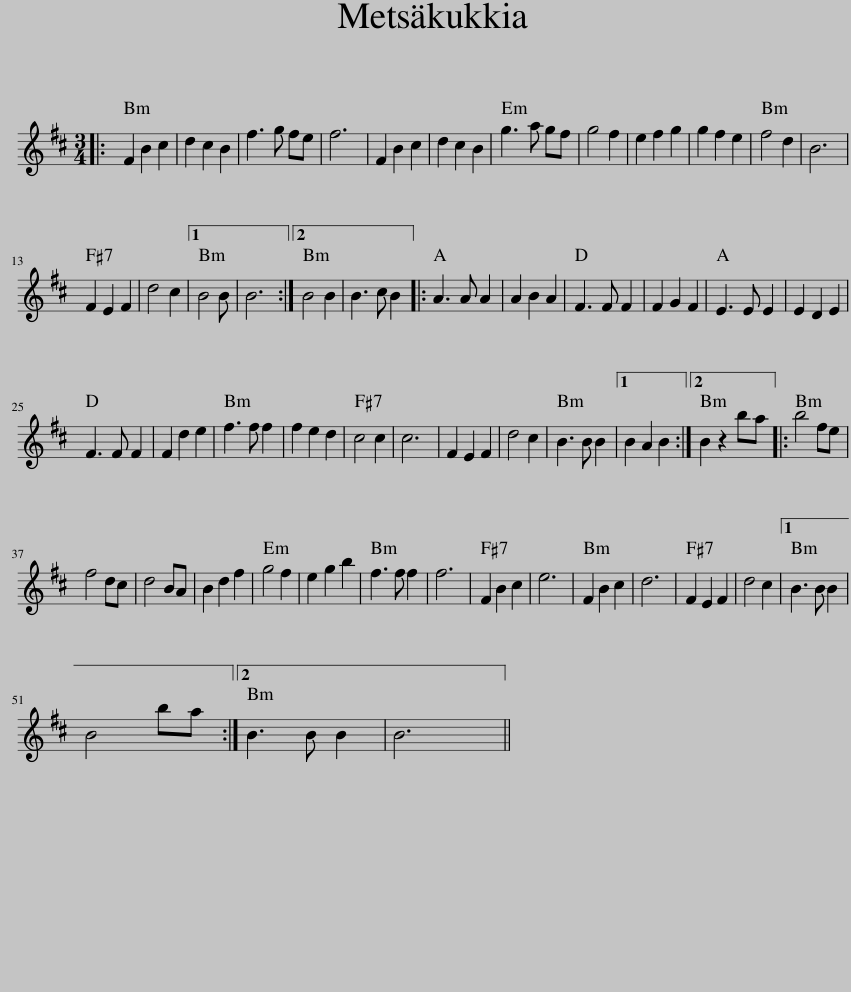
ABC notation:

X:1
L:1/8
M:3/4
I:linebreak $
K:Bmin
V:1 treble
V:1
|: F2 B2 c2 | d2 c2 B2 | f3 g fe | f6 | F2 B2 c2 | %5
 d2 c2 B2 | g3 a gf | g4 f2 | e2 f2 g2 | g2 f2 e2 | %10
 f4 d2 | B6 |$ F2 E2 F2 | d4 c2 |1 B4 B | %15
 B6 :|2 B4 B2 | B3 c B2 |: A3 A A2 | A2 B2 A2 | %20
 F3 F F2 | F2 G2 F2 | E3 E E2 | E2 D2 E2 |$ F3 F F2 | %25
 F2 d2 e2 | f3 f f2 | f2 e2 d2 | c4 c2 | c6 | %30
 F2 E2 F2 | d4 c2 | B3 B B2 |1 B2 A2 B2 :|2 B2 z2 ba |: %35
 b4 fe |$ f4 dc | d4 BA | B2 d2 f2 | g4 f2 | %40
 e2 g2 b2 | f3 f f2 | f6 | F2 B2 c2 | e6 | %45
 F2 B2 c2 | d6 | F2 E2 F2 | d4 c2 |1 B3 B B2 |$ %50
 B4 ba :|2 B3 B B2 | B6 || %53
